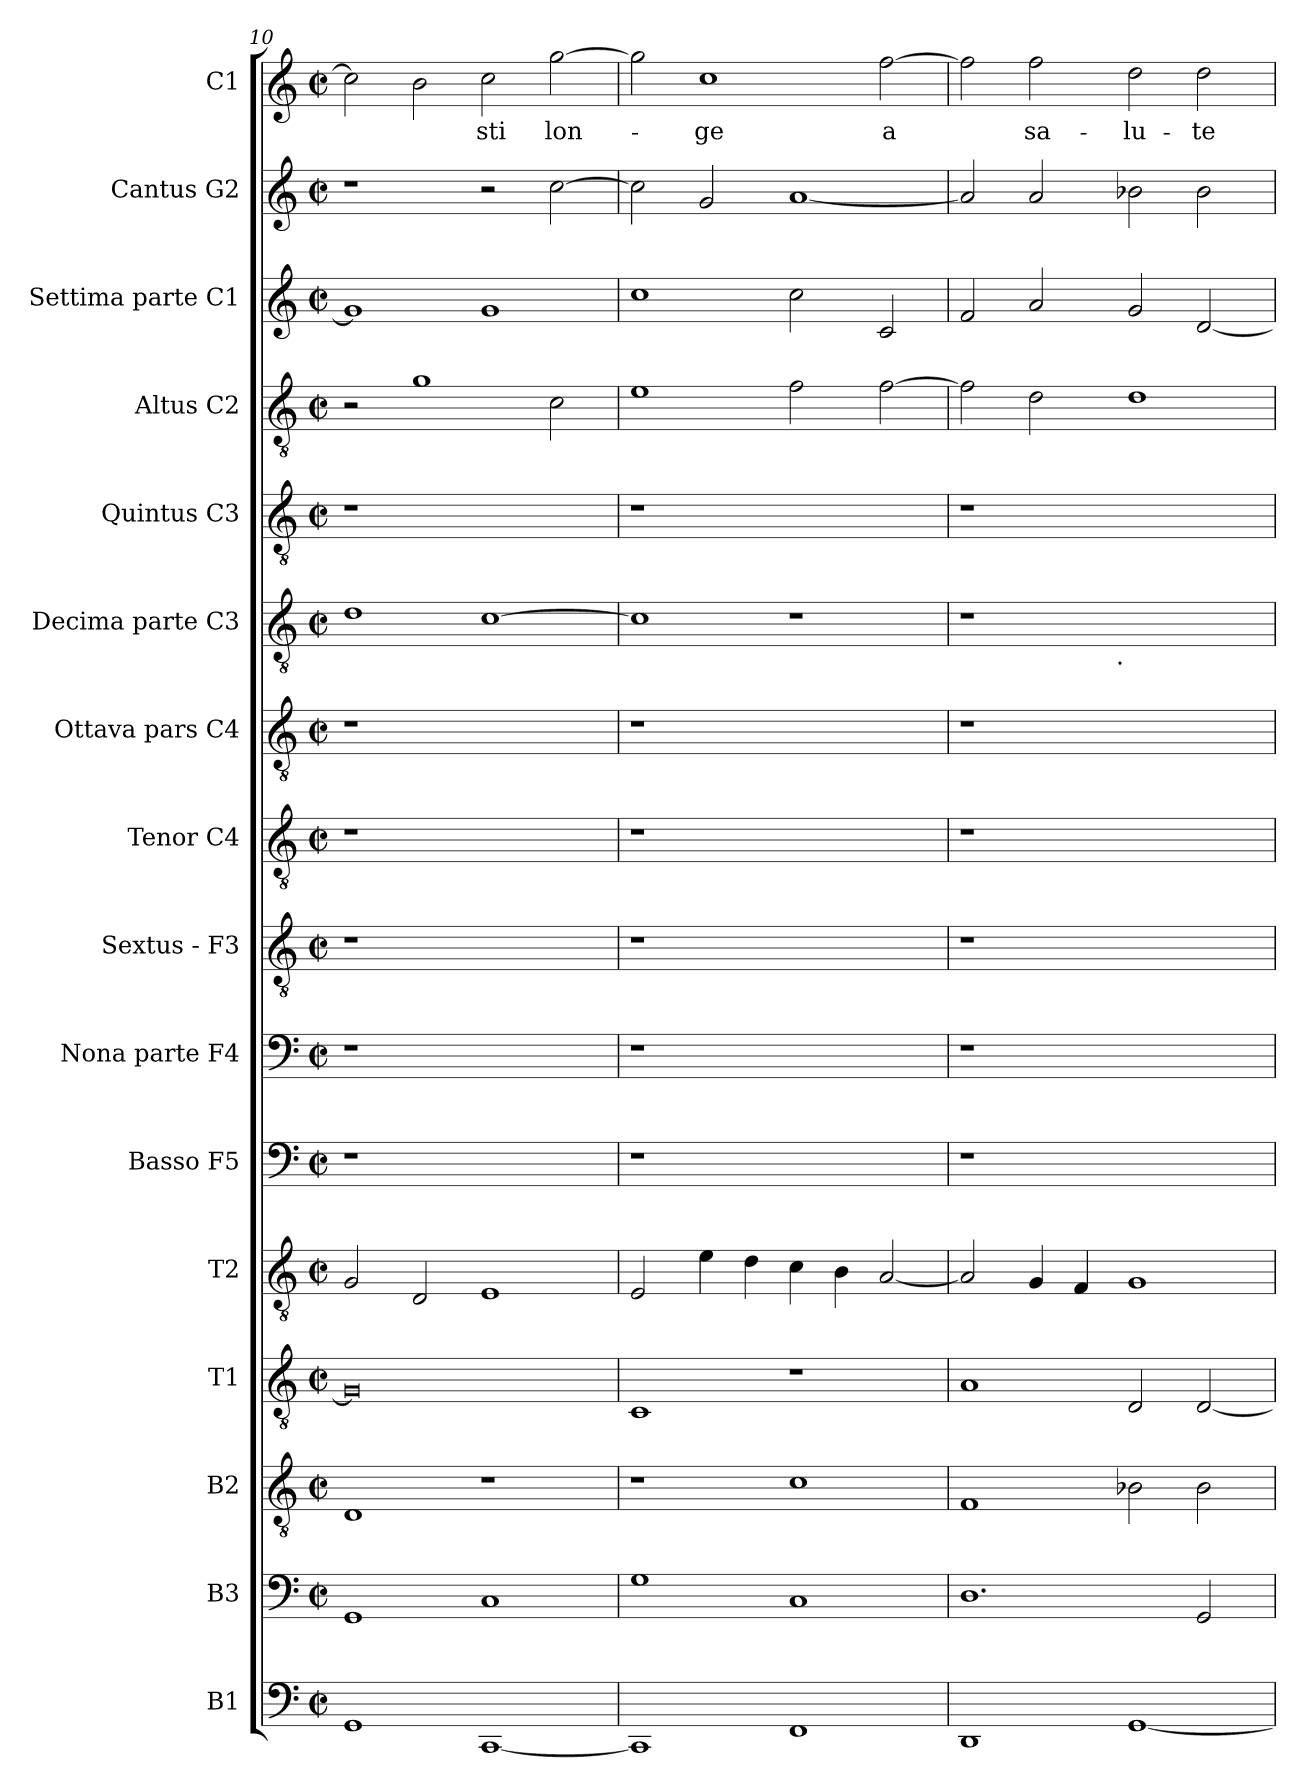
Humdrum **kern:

**kern	**kern	**kern	**kern	**kern	**kern	**kern	**kern	**kern	**kern	**kern	**kern	**kern	**kern	**kern	**kern	**text
*part16	*part15	*part14	*part13	*part12	*part11	*part10	*part9	*part8	*part7	*part6	*part5	*part4	*part3	*part2	*part1	*part1
*staff16	*staff15	*staff14	*staff13	*staff12	*staff11	*staff10	*staff9	*staff8	*staff7	*staff6	*staff5	*staff4	*staff3	*staff2	*staff1	*staff1
*I"B1	*I"B3	*I"B2	*I"T1	*I"T2	*I"Basso F5	*I"Nona parte F4	*I"Sextus - F3	*I"Tenor C4	*I"Ottava pars C4	*I"Decima parte C3	*I"Quintus C3	*I"Altus C2	*I"Settima parte C1	*I"Cantus G2	*I"C1	*
*I'B1	*I'B3	*I'B2	*I'T1	*I'T2	*	*	*	*	*	*	*	*I'A2	*	*I'C2	*I'C1	*
*clefF4	*clefF4	*clefGv2	*clefGv2	*clefGv2	*clefF4	*clefF4	*clefGv2	*clefGv2	*clefGv2	*clefGv2	*clefGv2	*clefGv2	*clefG2	*clefG2	*clefG2	*
*	*	*	*	*	*ITrd7c12	*	*	*	*	*	*	*	*	*	*	*
*k[]	*k[]	*k[]	*k[]	*k[]	*k[]	*k[]	*k[]	*k[]	*k[]	*k[]	*k[]	*k[]	*k[]	*k[]	*k[]	*
*C:	*C:	*C:	*C:	*C:	*C:	*C:	*C:	*C:	*C:	*C:	*C:	*C:	*C:	*C:	*C:	*
*M2/2	*M2/2	*M2/2	*M2/2	*M2/2	*M2/2	*M2/2	*M2/2	*M2/2	*M2/2	*M2/2	*M2/2	*M2/2	*M2/2	*M2/2	*M2/2	*
*met(c|)	*met(c|)	*met(c|)	*met(c|)	*met(c|)	*met(c|)	*met(c|)	*met(c|)	*met(c|)	*met(c|)	*met(c|)	*met(c|)	*met(c|)	*met(c|)	*met(c|)	*met(c|)	*
=10	=10	=10	=10	=10	=10	=10	=10	=10	=10	=10	=10	=10	=10	=10	=10	=10
1GG	1GG	1D	0G]	2G/	1r	1r	1r	1r	1r	1d	1r	2r	1g]	1r	2cc\]	.
.	.	.	.	2D/	.	.	.	.	.	.	.	1g	.	.	2b\	.
!	!	!	!	!	!	!	!	!	!	!	!	!	!	!	!	!LO:LY:b
[<1CC	1C	1r	.	1E	1ryy	1ryy	1ryy	1ryy	1ryy	[>1c	1ryy	.	1g	2r	2cc\	-sti
!	!	!	!	!	!	!	!	!	!	!	!	!	!	!	!	!LO:LY:b
.	.	.	.	.	.	.	.	.	.	.	.	2c\	.	[>2cc\	[>2gg\	lon-
=11	=11	=11	=11	=11	=11	=11	=11	=11	=11	=11	=11	=11	=11	=11	=11	=11
1CC]	1G	1r	1C	2E/	1r	1r	1r	1r	1r	1c]	1r	1e	1cc	2cc\]	2gg\]	.
!	!	!	!	!	!	!	!	!	!	!	!	!	!	!	!	!LO:LY:b
.	.	.	.	4e\	.	.	.	.	.	.	.	.	.	2g/	1cc	-ge
.	.	.	.	4d\	.	.	.	.	.	.	.	.	.	.	.	.
1FF	1C	1c	1r	4c\	1ryy	1ryy	1ryy	1ryy	1ryy	1r	1ryy	2f\	2cc\	[<1a	.	.
.	.	.	.	4B\	.	.	.	.	.	.	.	.	.	.	.	.
!	!	!	!	!	!	!	!	!	!	!	!	!	!	!	!	!LO:LY:b
.	.	.	.	[<2A/	.	.	.	.	.	.	.	[>2f\	2c/	.	[>2ff\	a
!!LO:PB:g=z
=12	=12	=12	=12	=12	=12	=12	=12	=12	=12	=12	=12	=12	=12	=12	=12	=12
*	*	*	*	*	*	*	*	*	*	*^	*	*	*	*	*	*
1DD	1.D	1F	1A	2A/]	1r	1r	1r	1r	1r	1r	2ryy	1r	2f\]	2f/	2a/]	2ff\]	.
!	!	!	!	!	!	!	!	!	!	!	!	!	!	!	!	!	!LO:LY:b
.	.	.	.	4G/	.	.	.	.	.	.	4...ryy	.	2d\	2a/	2a/	2ff\	sa-
.	.	.	.	4F/	.	.	.	.	.	.	.	.	.	.	.	.	.
!	!	!	!	!	!	!	!	!	!	!	!LO:TX:b:t=.	!	!	!	!	!	!
.	.	.	.	.	.	.	.	.	.	.	1ryy	.	.	.	.	.	.
!	!	!	!	!	!	!	!	!	!	!	!	!	!	!	!	!	!LO:LY:b
[<1GG	.	2B-X\	2D/	1G	1ryy	1ryy	1ryy	1ryy	1ryy	1ryy	.	1ryy	1d	2g/	2b-X\	2dd\	-lu-
!	!	!	!	!	!	!	!	!	!	!	!	!	!	!	!	!	!LO:LY:b
.	2GG/	2B-\	[<2D/	.	.	.	.	.	.	.	.	.	.	[<2d/	2b-\	2dd\	-te
.	.	.	.	.	.	.	.	.	.	.	32ryy	.	.	.	.	.	.
*	*	*	*	*	*	*	*	*	*	*v	*v	*	*	*	*	*	*
=	=	=	=	=	=	=	=	=	=	=	=	=	=	=	=	=
*-	*-	*-	*-	*-	*-	*-	*-	*-	*-	*-	*-	*-	*-	*-	*-	*-
